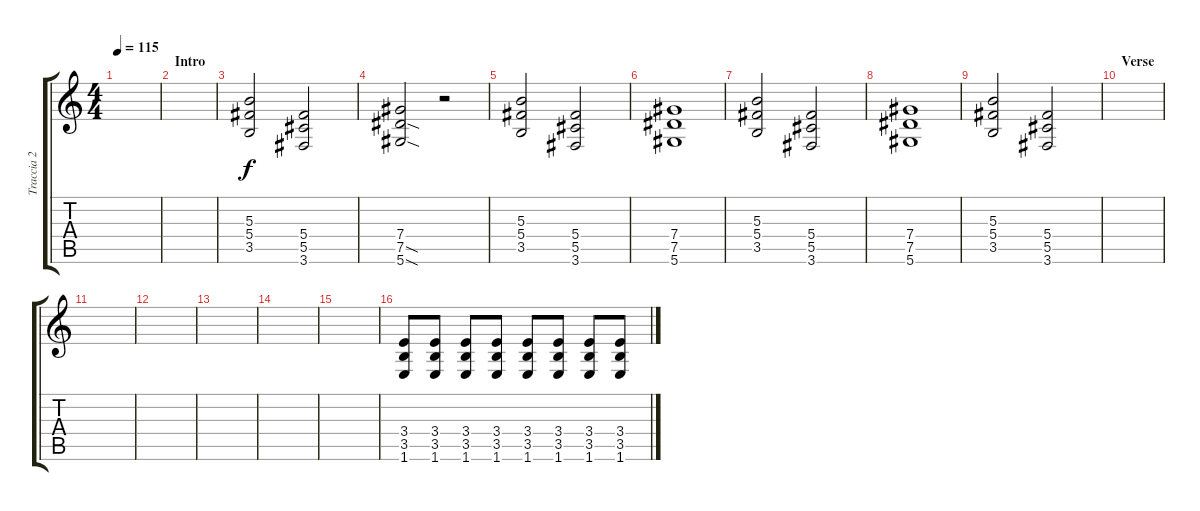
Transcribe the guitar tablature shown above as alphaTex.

\track ("Traccia 2" "Traccia 2") {instrument distortionguitar}
\staff {score tabs}
\tuning (Eb4 Bb3 Gb3 Db3 Ab2 Eb2) {hide}
\ts (4 4)
\tempo 115
\clef g2
\ks c
|
\section ("" "Intro")
|
(5.3 5.4 3.5).2 (5.4 5.5 3.6).2 |
(7.4 7.5{sod} 5.6{sod}).2 r.2 |
(5.3 5.4 3.5).2 (5.4 5.5 3.6).2 |
(7.4 7.5 5.6).1 |
(5.3 5.4 3.5).2 (5.4 5.5 3.6).2 |
(7.4 7.5 5.6).1 |
(5.3 5.4 3.5).2 (5.4 5.5 3.6).2 |
\section ("" "Verse")
|
|
|
|
|
|
(3.4 3.5 1.6).8 (3.4 3.5 1.6).8 (3.4 3.5 1.6).8 (3.4 3.5 1.6).8 (3.4 3.5 1.6).8 (3.4 3.5 1.6).8 (3.4 3.5 1.6).8 (3.4 3.5 1.6).8
